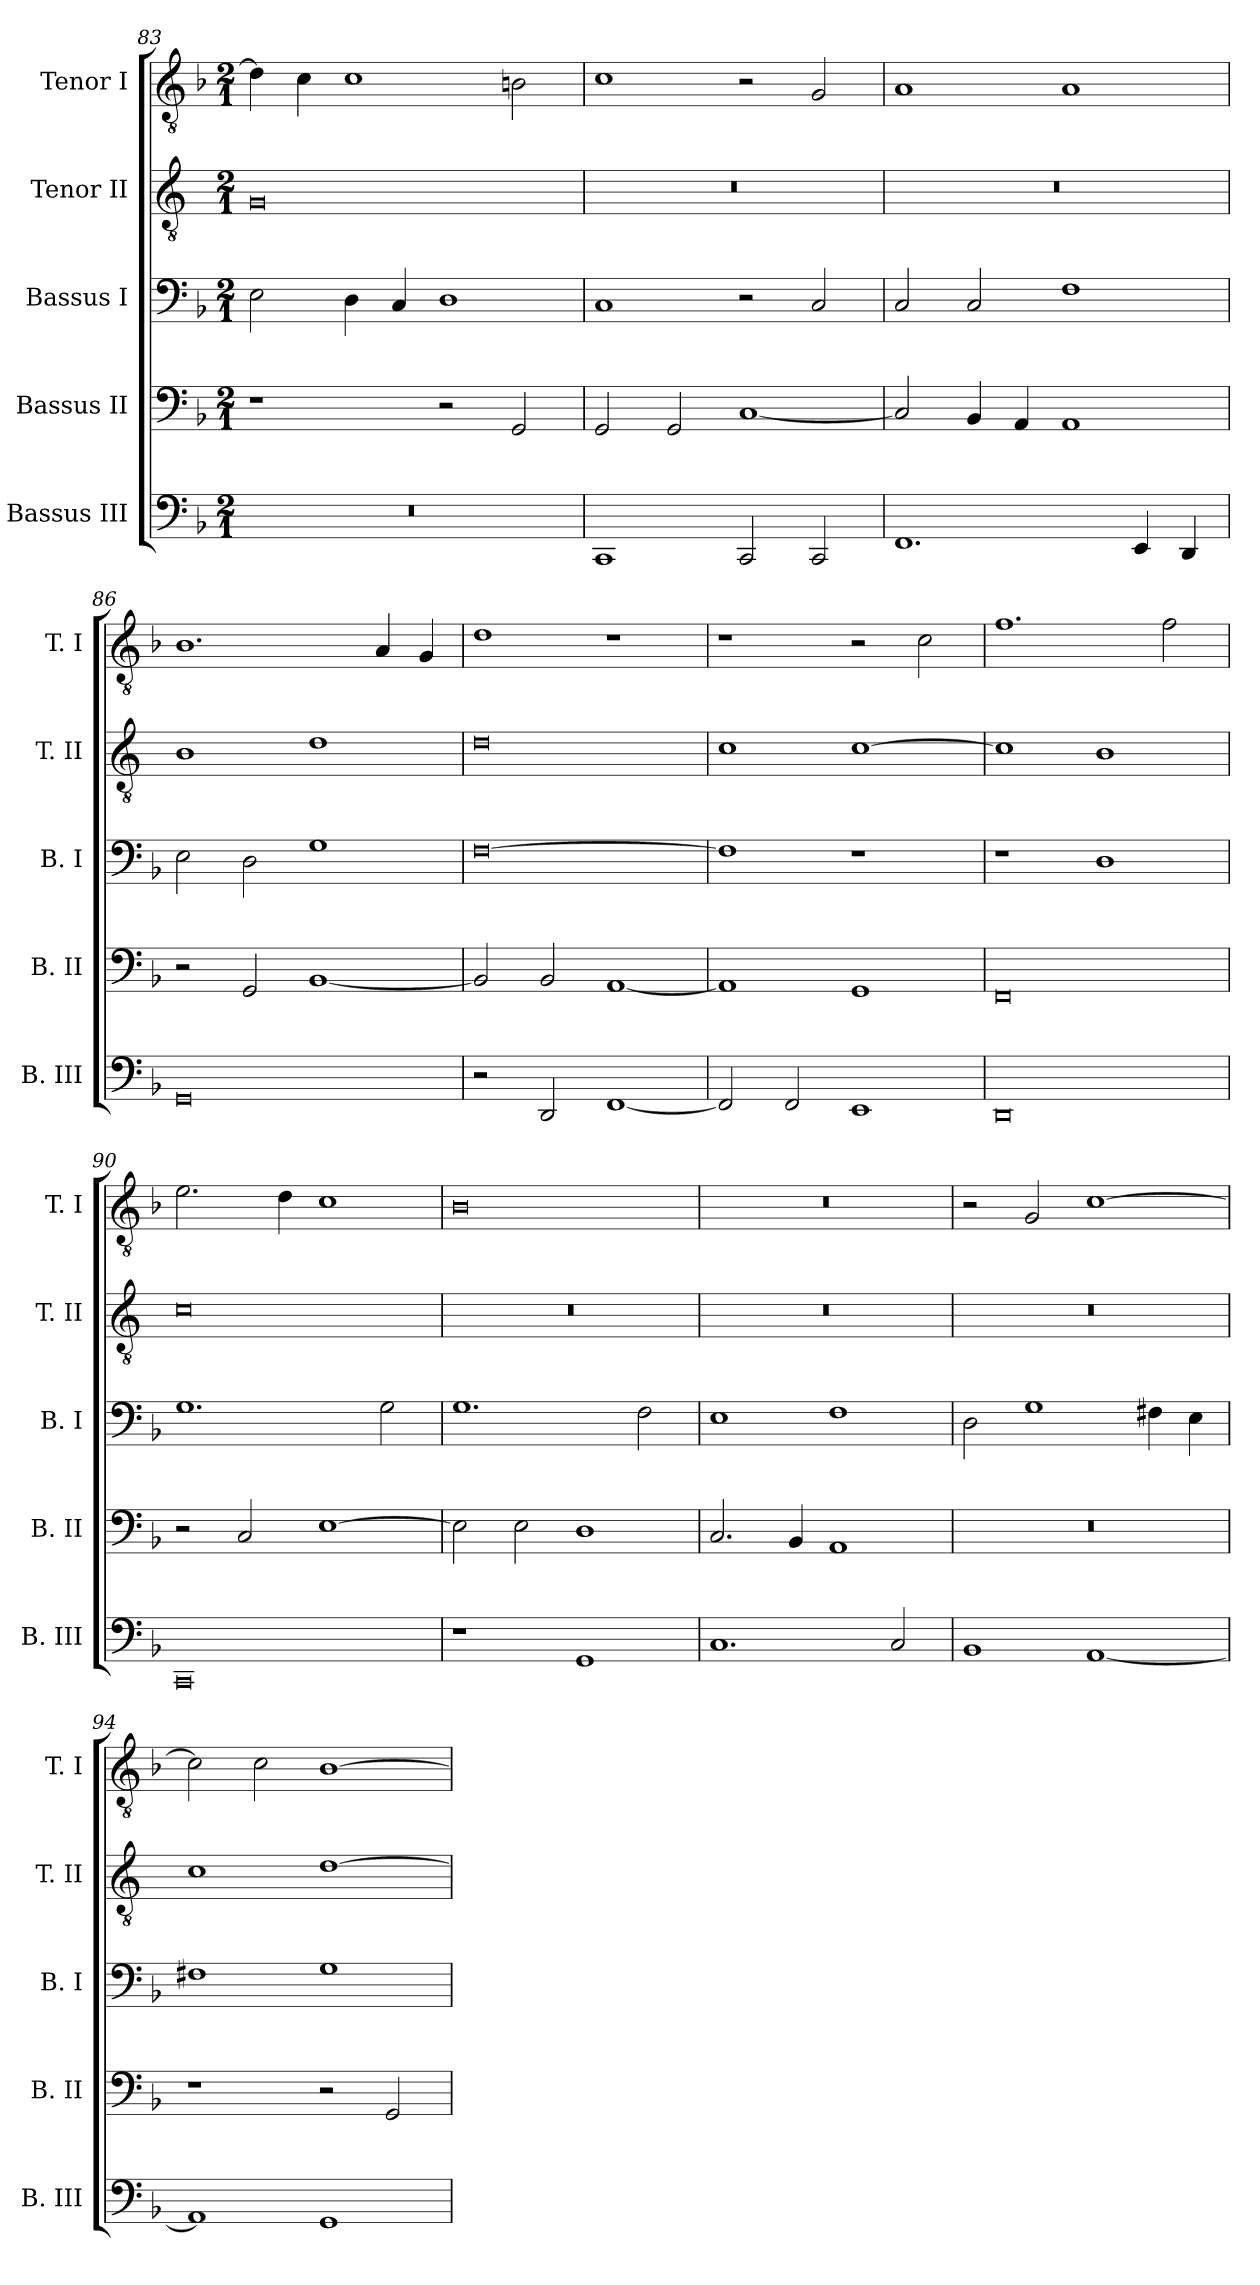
**kern	**kern	**kern	**kern	**kern
*part5	*part4	*part3	*part2	*part1
*staff5	*staff4	*staff3	*staff2	*staff1
*I"Bassus III	*I"Bassus II	*I"Bassus I	*I"Tenor II	*I"Tenor I
*I'B. III	*I'B. II	*I'B. I	*I'T. II	*I'T. I
*clefF4	*clefF4	*clefF4	*clefGv2	*clefGv2
*k[b-]	*k[b-]	*k[b-]	*k[]	*k[b-]
*F:	*F:	*F:	*C:	*F:
*M2/1	*M2/1	*M2/1	*M2/1	*M2/1
=83	=83	=83	=83	=83
0r	1r	2E	0G	4d]
.	.	.	.	4c
.	.	4D	.	1c
.	.	4C	.	.
.	2r	1D	.	.
.	2GG	.	.	2Bn
=84	=84	=84	=84	=84
1CC	2GG	1C	0r	1c
.	2GG	.	.	.
2CC	[1C	2r	.	2r
2CC	.	2C	.	2G
=85	=85	=85	=85	=85
1.FF	2C]	2C	0r	1A
.	4BB-	2C	.	.
.	4AA	.	.	.
.	1AA	1F	.	1A
4EE	.	.	.	.
4DD	.	.	.	.
=86	=86	=86	=86	=86
0GG	2r	2E	1B	1.B-
.	2GG	2D	.	.
.	[1BB-	1G	1d	.
.	.	.	.	4A
.	.	.	.	4G
=87	=87	=87	=87	=87
2r	2BB-]	[0F	0d	1d
2DD	2BB-	.	.	.
[1FF	[1AA	.	.	1r
=88	=88	=88	=88	=88
2FF]	1AA]	1F]	1c	1r
2FF	.	.	.	.
1EE	1GG	1r	[1c	2r
.	.	.	.	2c
=89	=89	=89	=89	=89
0DD	0FF	1r	1c]	1.f
.	.	1D	1B	.
.	.	.	.	2f
=90	=90	=90	=90	=90
0CC	2r	1.G	0c	2.e
.	2C	.	.	.
.	.	.	.	4d
.	[1E	.	.	1c
.	.	2G	.	.
=91	=91	=91	=91	=91
1r	2E]	1.G	0r	0B-
.	2E	.	.	.
1GG	1D	.	.	.
.	.	2F	.	.
=92	=92	=92	=92	=92
1.C	2.C	1E	0r	0r
.	4BB-	.	.	.
.	1AA	1F	.	.
2C	.	.	.	.
=93	=93	=93	=93	=93
1BB-	0r	2D	0r	2r
.	.	1G	.	2G
[1AA	.	.	.	[1c
.	.	4F#X	.	.
.	.	4E	.	.
=94	=94	=94	=94	=94
1AA]	1r	1F#X	1c	2c]
.	.	.	.	2c
1GG	2r	1G	[1d	[1B-
.	2GG	.	.	.
=	=	=	=	=
*-	*-	*-	*-	*-
